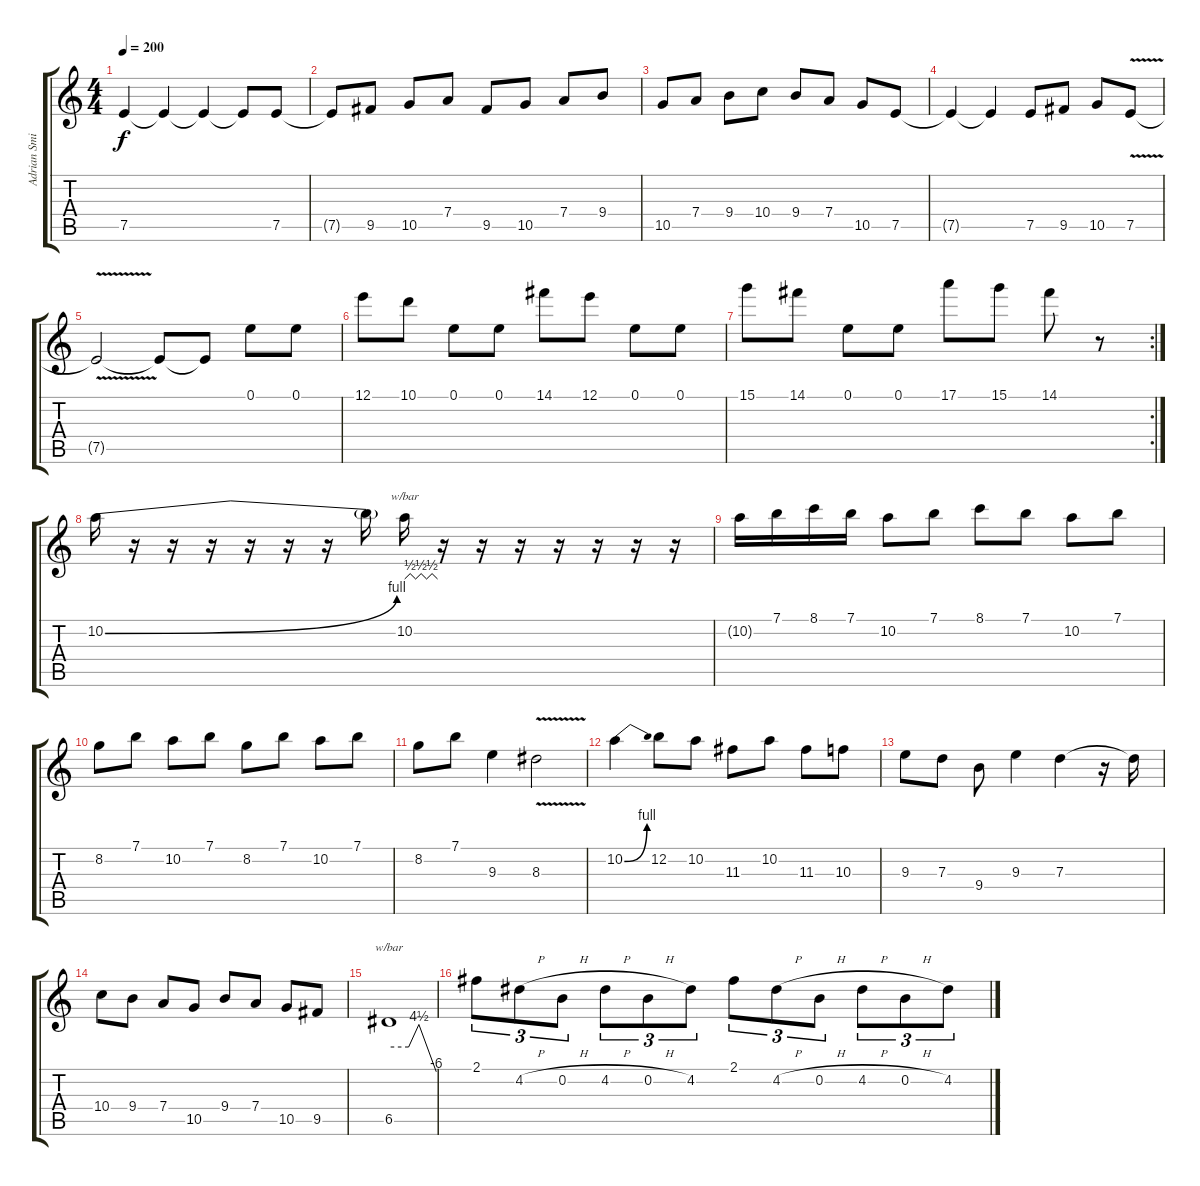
\track ("Adrian Smith" "Adrian Smi") {instrument distortionguitar}
\staff {score tabs}
\tuning (E4 B3 G3 D3 A2 E2) {hide}
\ts (4 4)
\tempo 200
\clef g2
\ks c
7.5{t}.4{dy f} 7.5{t}.4 7.5{t}.4 7.5{t}.8 7.5.8 |
7.5{t}.8 9.5.8 10.5.8 7.4.8 9.5.8 10.5.8 7.4.8 9.4.8 |
10.5.8 7.4.8 9.4.8 10.4.8 9.4.8 7.4.8 10.5.8 7.5.8 |
7.5{t}.4 7.5{t}.4 7.5.8 9.5.8 10.5.8 7.5{v}.8 |
7.5{t}.2 7.5{t}.8 7.5{t}.8 0.1.8 0.1.8 |
12.1.8 10.1.8 0.1.8 0.1.8 14.1.8 12.1.8 0.1.8 0.1.8 |
\rc 2
15.1.8 14.1.8 0.1.8 0.1.8 17.1.8 15.1.8 14.1.8 r.8 |
10.2{be (bend 0 0 60 4)}.16 r.16 r.16 r.16 r.16 r.16 r.16 10.2{t}.16 10.2.16{tbe (custom default 0 0 10 2 20 0 30 2 40 0 50 2 60 0)} r.16 r.16 r.16 r.16 r.16 r.16 r.16 |
10.2{t}.16 7.1.16 8.1.16 7.1.16 10.2.8 7.1.8 8.1.8 7.1.8 10.2.8 7.1.8 |
8.2.8 7.1.8 10.2.8 7.1.8 8.2.8 7.1.8 10.2.8 7.1.8 |
8.2.8 7.1.8 9.3.4 8.3{v}.2 |
10.2{be (bend 0 0 60 4)}.4 12.2.8 10.2.8 11.3.8 10.2.8 11.3.8 10.3.8 |
9.3.8 7.3.8 9.4.8 9.3.4 7.3.4 r.16 7.3{t}.16 |
10.4.8 9.4.8 7.4.8 10.5.8 9.4.8 7.4.8 10.5.8 9.5.8 |
6.5.1{tbe (custom default 0 0 25 0 38 18 60 -24)} |
2.1.8{tu (3 2)} 4.2{h}.8{tu (3 2)} 0.2{h}.8{tu (3 2)} 4.2{h}.8{tu (3 2)} 0.2{h}.8{tu (3 2)} 4.2.8{tu (3 2)} 2.1.8{tu (3 2)} 4.2{h}.8{tu (3 2)} 0.2{h}.8{tu (3 2)} 4.2{h}.8{tu (3 2)} 0.2{h}.8{tu (3 2)} 4.2.8{tu (3 2)}
